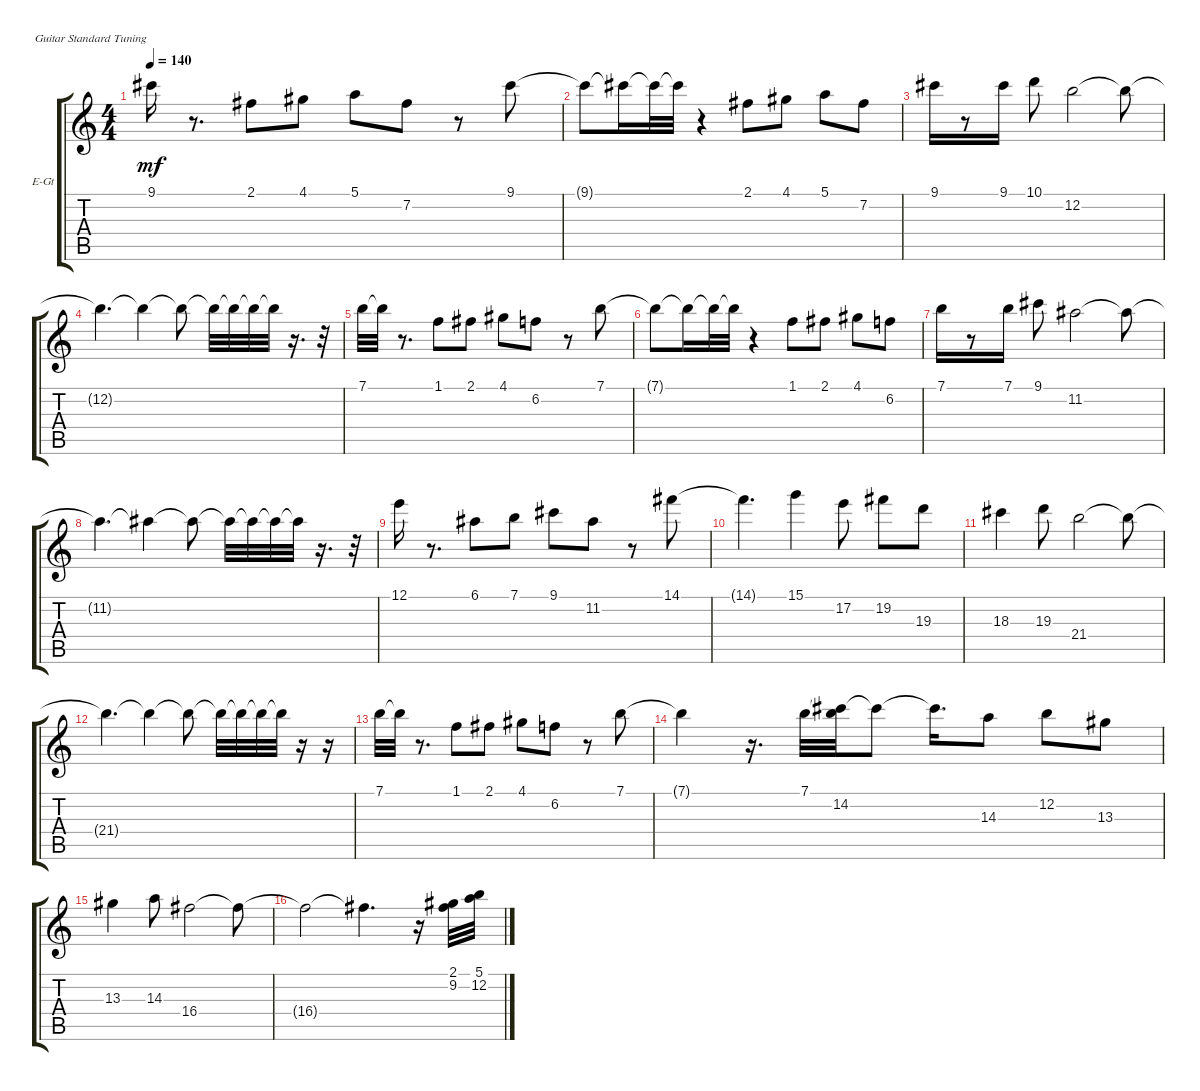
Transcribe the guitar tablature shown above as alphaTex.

\bracketExtendMode groupsimilarinstruments
\firstSystemTrackNameOrientation horizontal
\otherSystemsTrackNameOrientation horizontal
\track ("" "E-Gt") {instrument electricguitarclean}
\staff {score tabs}
\tuning (E4 B3 G3 D3 A2 E2)
\ts (4 4)
\tempo 140
\clef g2
\ks c
9.1.16{dy mf} r.8{d} 2.1.8 4.1.8 5.1.8 7.2.8 r.8 9.1.8 |
9.1{t}.8 9.1{t}.16 9.1{t}.32 9.1{t}.32 r.4 2.1.8 4.1.8 5.1.8 7.2.8 |
9.1.16 r.8 9.1.16 10.1.8 12.2.2 12.2{t}.8 |
12.2{t}.4{d} 12.2{t}.4 12.2{t}.8 12.2{t}.32 12.2{t}.32 12.2{t}.32 12.2{t}.32 r.16{d} r.32 |
7.1.32 7.1{t}.32 r.8{d} 1.1.8 2.1.8 4.1.8 6.2.8 r.8 7.1.8 |
7.1{t}.8 7.1{t}.16 7.1{t}.32 7.1{t}.32 r.4 1.1.8 2.1.8 4.1.8 6.2.8 |
7.1.16 r.8 7.1.16 9.1.8 11.2.2 11.2{t}.8 |
11.2{t}.4{d} 11.2{t}.4 11.2{t}.8 11.2{t}.32 11.2{t}.32 11.2{t}.32 11.2{t}.32 r.16{d} r.32 |
12.1.16 r.8{d} 6.1.8 7.1.8 9.1.8 11.2.8 r.8 14.1.8 |
14.1{t}.4{d} 15.1.4 17.2.8 19.2.8 19.3.8 |
18.3.4 19.3.8 21.4.2 21.4{t}.8 |
21.4{t}.4{d} 21.4{t}.4 21.4{t}.8 21.4{t}.32 21.4{t}.32 21.4{t}.32 21.4{t}.32 r.16 r.16 |
7.1.32 7.1{t}.32 r.8{d} 1.1.8 2.1.8 4.1.8 6.2.8 r.8 7.1.8 |
7.1{t}.4 r.16{d} 7.1.32 (7.1{t} 14.2).32 14.2{t}.8 14.2{t}.16{d} 14.3.8 12.2.8 13.3.8 |
13.3.4 14.3.8 16.4.2 16.4{t}.8 |
16.4{t}.2 16.4{t}.4{d} r.16 (2.1 9.2).32 (5.1 12.2).32
